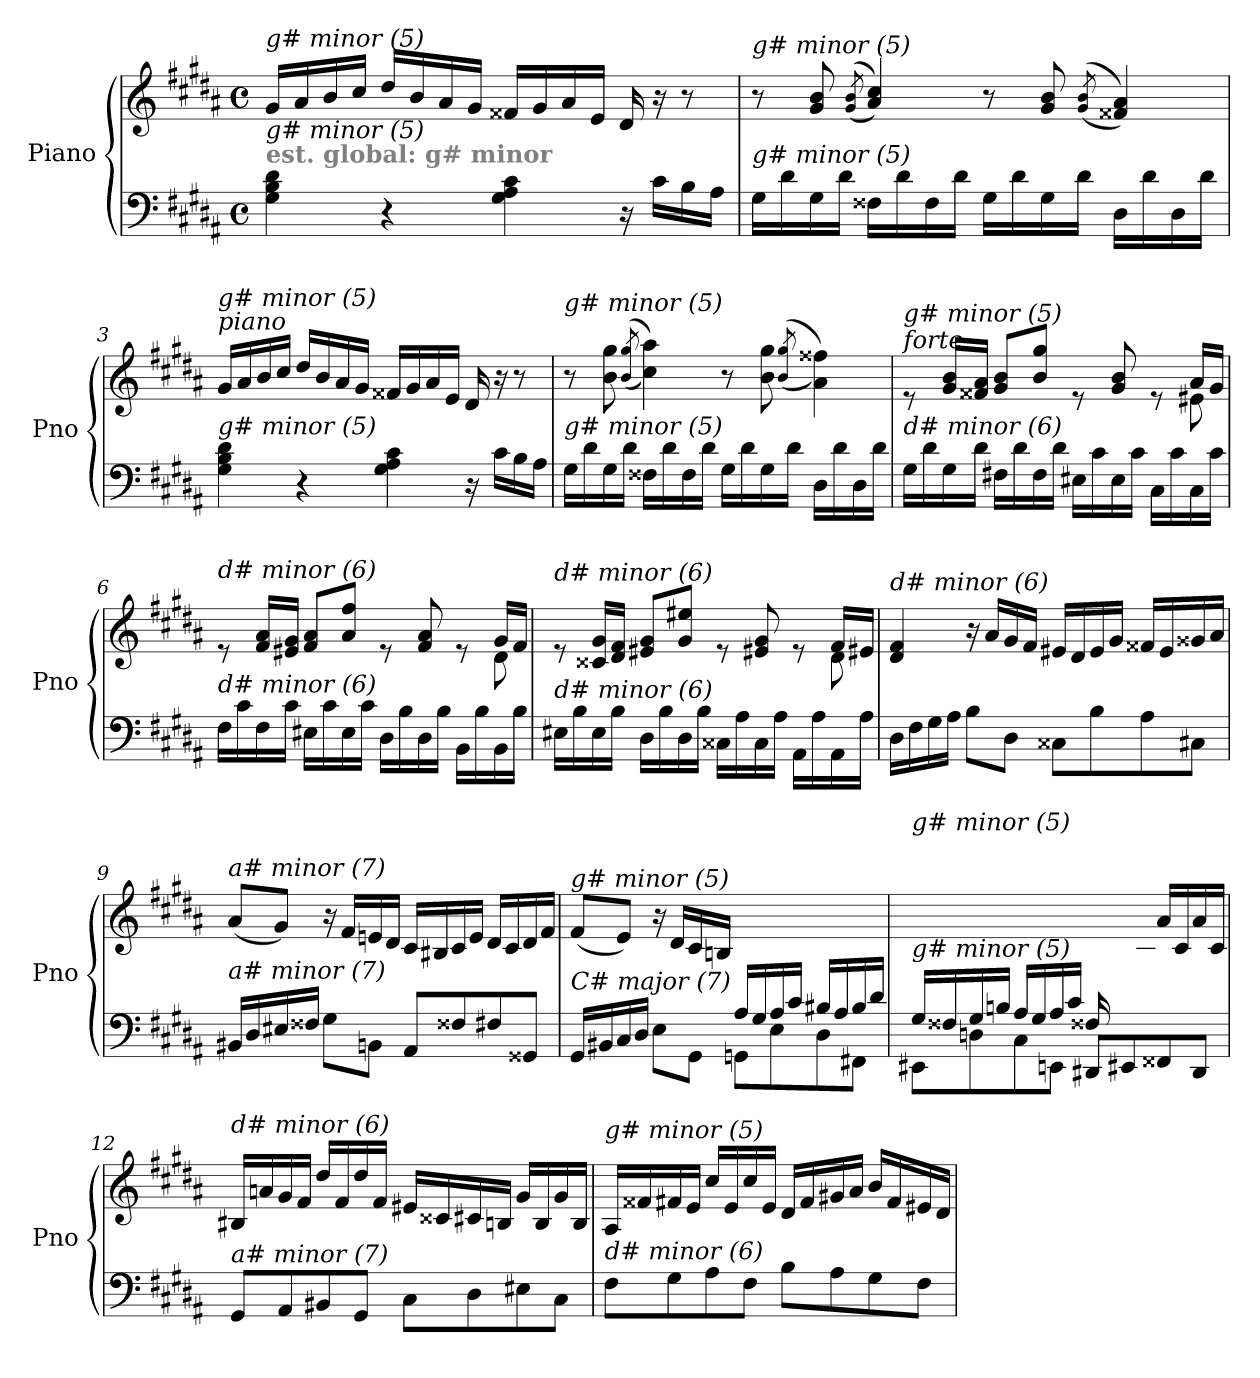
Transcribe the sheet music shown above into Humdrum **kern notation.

**kern	**kern
*part1	*part1
*staff2	*staff1
*I"Piano	*
*I'Pno	*
*clefF4	*clefG2
*k[f#c#g#d#a#]	*k[f#c#g#d#a#]
*M4/4	*M4/4
*met(c)	*met(c)
=1	=1
!	!LO:TX:i:t=g# minor (5)
!LO:TX:a:B:color=#808080:t=est. global&colon; g# minor	!
!LO:TX:i:t=g# minor (5)	!
4G#\ 4B\ 4d#\	16g#/LL
.	16a#/
.	16b/
.	16cc#/JJ
4r	16dd#/LL
.	16b/
.	16a#/
.	16g#/JJ
4G#\ 4A#\ 4c#\	16f##X/LL
.	16g#/
.	16a#/
.	16e/JJ
16r	16d#/
16c#\LL	16r
16B\	8r
16A#\JJ	.
=2	=2
!	!LO:TX:i:t=g# minor (5)
!LO:TX:i:t=g# minor (5)	!
16G#\LL	8r
16d#\	.
16G#\	8g#/ 8b/
16d#\JJ	.
.	(>(8qg#/ 8qb/
16F##X\LL	4a#/ 4cc#/))
16d#\	.
16F##\	.
16d#\JJ	.
16G#\LL	8r
16d#\	.
16G#\	8g#/ 8b/
16d#\JJ	.
.	((>8qg#/ 8qb/
16D#\LL	4f##X/ 4a#/))
16d#\	.
16D#\	.
16d#\JJ	.
=3	=3
!	!LO:TX:a:i:t=piano
!	!LO:TX:i:t=g# minor (5)
!LO:TX:i:t=g# minor (5)	!
4G#\ 4B\ 4d#\	16g#/LL
.	16a#/
.	16b/
.	16cc#/JJ
4r	16dd#/LL
.	16b/
.	16a#/
.	16g#/JJ
4G#\ 4A#\ 4c#\	16f##X/LL
.	16g#/
.	16a#/
.	16e/JJ
16r	16d#/
16c#\LL	16r
16B\	8r
16A#\JJ	.
!!LO:LB:g=z
=4	=4
!	!LO:TX:i:t=g# minor (5)
!LO:TX:i:t=g# minor (5)	!
16G#\LL	8r
16d#\	.
16G#\	8b\ 8gg#\
16d#\JJ	.
.	((>8qb/ 8qgg#/
16F##X\LL	4cc#\ 4aa#\))
16d#\	.
16F##\	.
16d#\JJ	.
16G#\LL	8r
16d#\	.
16G#\	8b\ 8gg#\
16d#\JJ	.
.	((>8qb/ 8qgg#/
16D#\LL	4a#\ 4ff##X\))
16d#\	.
16D#\	.
16d#\JJ	.
=5	=5
*^	*^
!	!	!LO:TX:a:i:t=forte	!
!	!	!LO:TX:i:t=g# minor (5)	!
!LO:TX:i:t=d# minor (6)	!	!	!
2..ryy	16G#\LL	8re	2..ryy
.	16d#\	.	.
.	16G#\	16g#/ 16b/LL	.
.	16d#\JJ	16f##X/ 16a#/JJ	.
.	16F#X\LL	8g#/ 8b/L	.
.	16d#\	.	.
.	16F#\	8b/ 8gg#/J	.
.	16d#\JJ	.	.
.	16E#X\LL	8re	.
.	16c#\	.	.
.	16E#\	8g#/ 8b/	.
.	16c#\JJ	.	.
.	16C#\LL	8re	.
.	16c#\	.	.
8ryy	16C#\	16a#/LL	8e#X\
.	16c#\JJ	16g#/JJ	.
=6	=6	=6	=6
!	!	!LO:TX:i:t=d# minor (6)	!
!LO:TX:i:t=d# minor (6)	!	!	!
2..ryy	16F#\LL	8re	2..ryy
.	16c#\	.	.
.	16F#\	16f#/ 16a#/LL	.
.	16c#\JJ	16e#X/ 16g#/JJ	.
.	16E#X\LL	8f#/ 8a#/L	.
.	16c#\	.	.
.	16E#\	8a#/ 8ff#/J	.
.	16c#\JJ	.	.
.	16D#\LL	8re	.
.	16B\	.	.
.	16D#\	8f#/ 8a#/	.
.	16B\JJ	.	.
.	16BB\LL	8re	.
.	16B\	.	.
8ryy	16BB\	16g#/LL	8d#\
.	16B\JJ	16f#/JJ	.
!!LO:LB:g=z	!!
=7	=7	=7	=7
!	!	!LO:TX:i:t=d# minor (6)	!
!LO:TX:i:t=d# minor (6)	!	!	!
2..ryy	16E#X\LL	8re	2..ryy
.	16B\	.	.
.	16E#\	16c##X/ 16g#/LL	.
.	16B\JJ	16d#/ 16f#/JJ	.
.	16D#\LL	8e#X/ 8g#/L	.
.	16B\	.	.
.	16D#\	8g#/ 8ee#X/J	.
.	16B\JJ	.	.
.	16C##X\LL	8re	.
.	16A#\	.	.
.	16C##\	8e#X/ 8g#/	.
.	16A#\JJ	.	.
.	16AA#\LL	8re	.
.	16A#\	.	.
8ryy	16AA#\	16f#/LL	8d#\
.	16A#\JJ	16e#X/JJ	.
*	*	*v	*v
=8	=8	=8
!	!	!LO:TX:i:t=d# minor (6)
!LO:TX:i:t=d# minor (6)	!	!
*v	*v	*
16D#\LL	4d#/ 4f#/
16F#\	.
16G#\	.
16A#\JJ	.
8B\L	16r
.	16a#/LL
8D#\J	16g#/
.	16f#/JJ
8C##X\L	16e#X/LL
.	16d#/
8B\	16e#/
.	16g#/JJ
8A#\	16f##Xi/LL
.	16e#/
8C#X\J	16g##j/
.	16a#/JJ
=9	=9
!	!LO:TX:i:t=a# minor (7)
!LO:TX:i:t=a# minor (7)	!
16BB#X/LL	(8a#/L
16D#/	.
16E#X/	8g#/J)
16F##X/JJ	.
8G#\L	16r
.	16f#/LL
8BBn\J	16en/
.	16d#/JJ
8AA#/L	16c#/LL
.	16B#X/
8F##X/	16c#/
.	16e/JJ
8F#X/	16d#/LL
.	16c#/
8GG##Xj/J	16d#/
.	16f#/JJ
!!LO:LB:g=z
=10	=10
*^	*
!	!	!LO:TX:i:t=g# minor (5)
!LO:TX:i:t=C# major (7)	!	!
2ryy	16GG#/LL	(8f#/L
.	16BB#X/	.
.	16C#/	8e/J)
.	16D#/JJ	.
.	8E\L	16r
.	.	16d#/LL
.	8GG#\J	16c#/
.	.	16Bn/JJ
16A#/LL	8GGnj\L	2ryy
16G#/	.	.
16A#/	8E\	.
16c#/JJ	.	.
16B#X/LL	8D#\	.
16A#/	.	.
16B#/	8FF#X\J	.
16d#/JJ	.	.
=11	=11	=11
!	!	!LO:TX:i:t=g# minor (5)
!LO:TX:i:t=g# minor (5)	!	!
16G#/LL	8EE#X\L	2ryy
16F##X/	.	.
16G#/	8Dn\	.
16Bn/JJ	.	.
16A#/LL	8C#\	.
16G#/	.	.
16A#/	8EEn\J	.
16c#/JJ	.	.
16F##X/LL	8DD#X/L	16ryy
4..ryy	.	16e/
.	8EE#X/	16d#/
.	.	16c#/JJ
.	8FF##X/	16a#/LL
.	.	16c#/
.	8DD#/J	16a#/
.	.	16c#/JJ
*v	*v	*
=12	=12
!	!LO:TX:i:t=d# minor (6)
!LO:TX:i:t=a# minor (7)	!
8GG#/L	16B#X/LL
.	16an/
8AA#/	16g#/
.	16f#/JJ
8BB#X/	16dd#/LL
.	16f#/
8GG#/J	16dd#/
.	16f#/JJ
8C#\L	16e#X/LL
.	16c##Xj/
8D#\	16c#/
.	16Bn/JJ
8E#X\	16g#/LL
.	16B/
8C#\J	16g#/
.	16B/JJ
!!LO:LB:g=z
=13	=13
!	!LO:TX:i:t=g# minor (5)
!LO:TX:i:t=d# minor (6)	!
8F#\L	16A#/LL
.	16f##Xj/
8G#\	16f#/
.	16e/JJ
8A#\	16cc#/LL
.	16e/
8F#\J	16cc#/
.	16e/JJ
8B\L	16d#/LL
.	16f#/
8A#\	16g#X/
.	16a#/JJ
8G#\	16b/LL
.	16f#/
8F#\J	16e#X/
.	16d#/JJ
=	=
*-	*-
